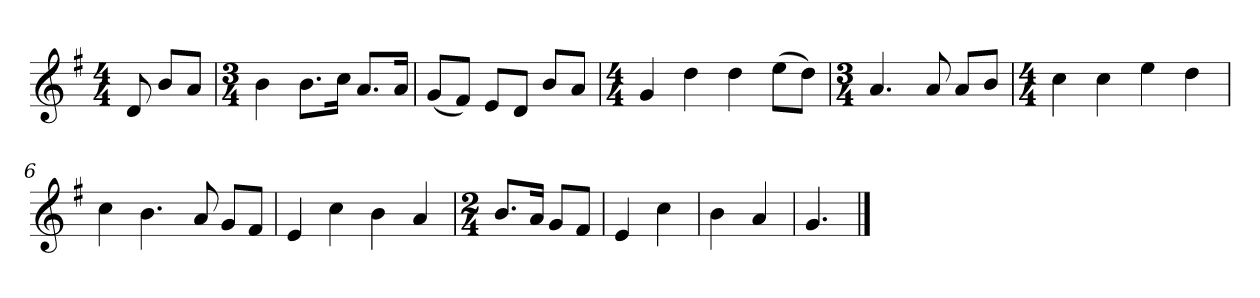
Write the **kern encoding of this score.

**kern
*part1
*staff1
*k[f#]
*M4/4
*MM120
=
8d
8bL
8aJ
=1
*M3/4
4b
8.bL
16ccJk
8.aL
16aJk
=2
(8gL
8f#J)
8eL
8dJ
8bL
8aJ
=3
*M4/4
4g
4dd
4dd
(8eeL
8ddJ)
=4
*M3/4
4.a
8a
8aL
8bJ
=5
*M4/4
4cc
4cc
4ee
4dd
=6
4cc
4.b
8a
8gL
8f#J
=7
4e
4cc
4b
4a
=8
*M2/4
8.bL
16aJk
8gL
8f#J
=9
4e
4cc
=10
4b
4a
=11
4.g
==
*-
